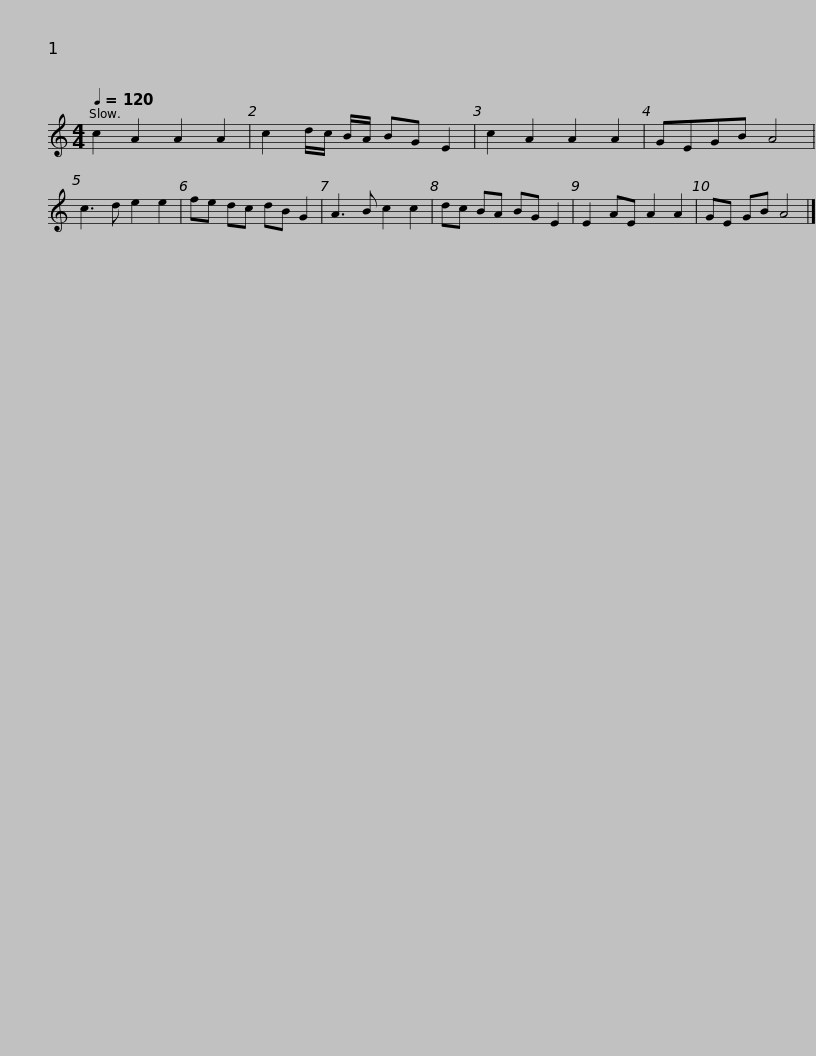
X:1
L:1/8
Q:1/4=120
M:4/4
I:linebreak $
K:C
V:1 treble
V:1
 c2 A2 A2 A2 | c2 d/c/ B/A/ BG E2 | c2 A2 A2 A2 | GEGB A4 | c3 d e2 e2 | %5
 fe dc dB G2 | A3 B c2 c2 | dc BA BG E2 |$ E2 AE A2 A2 | GE GB A4 |] %10
